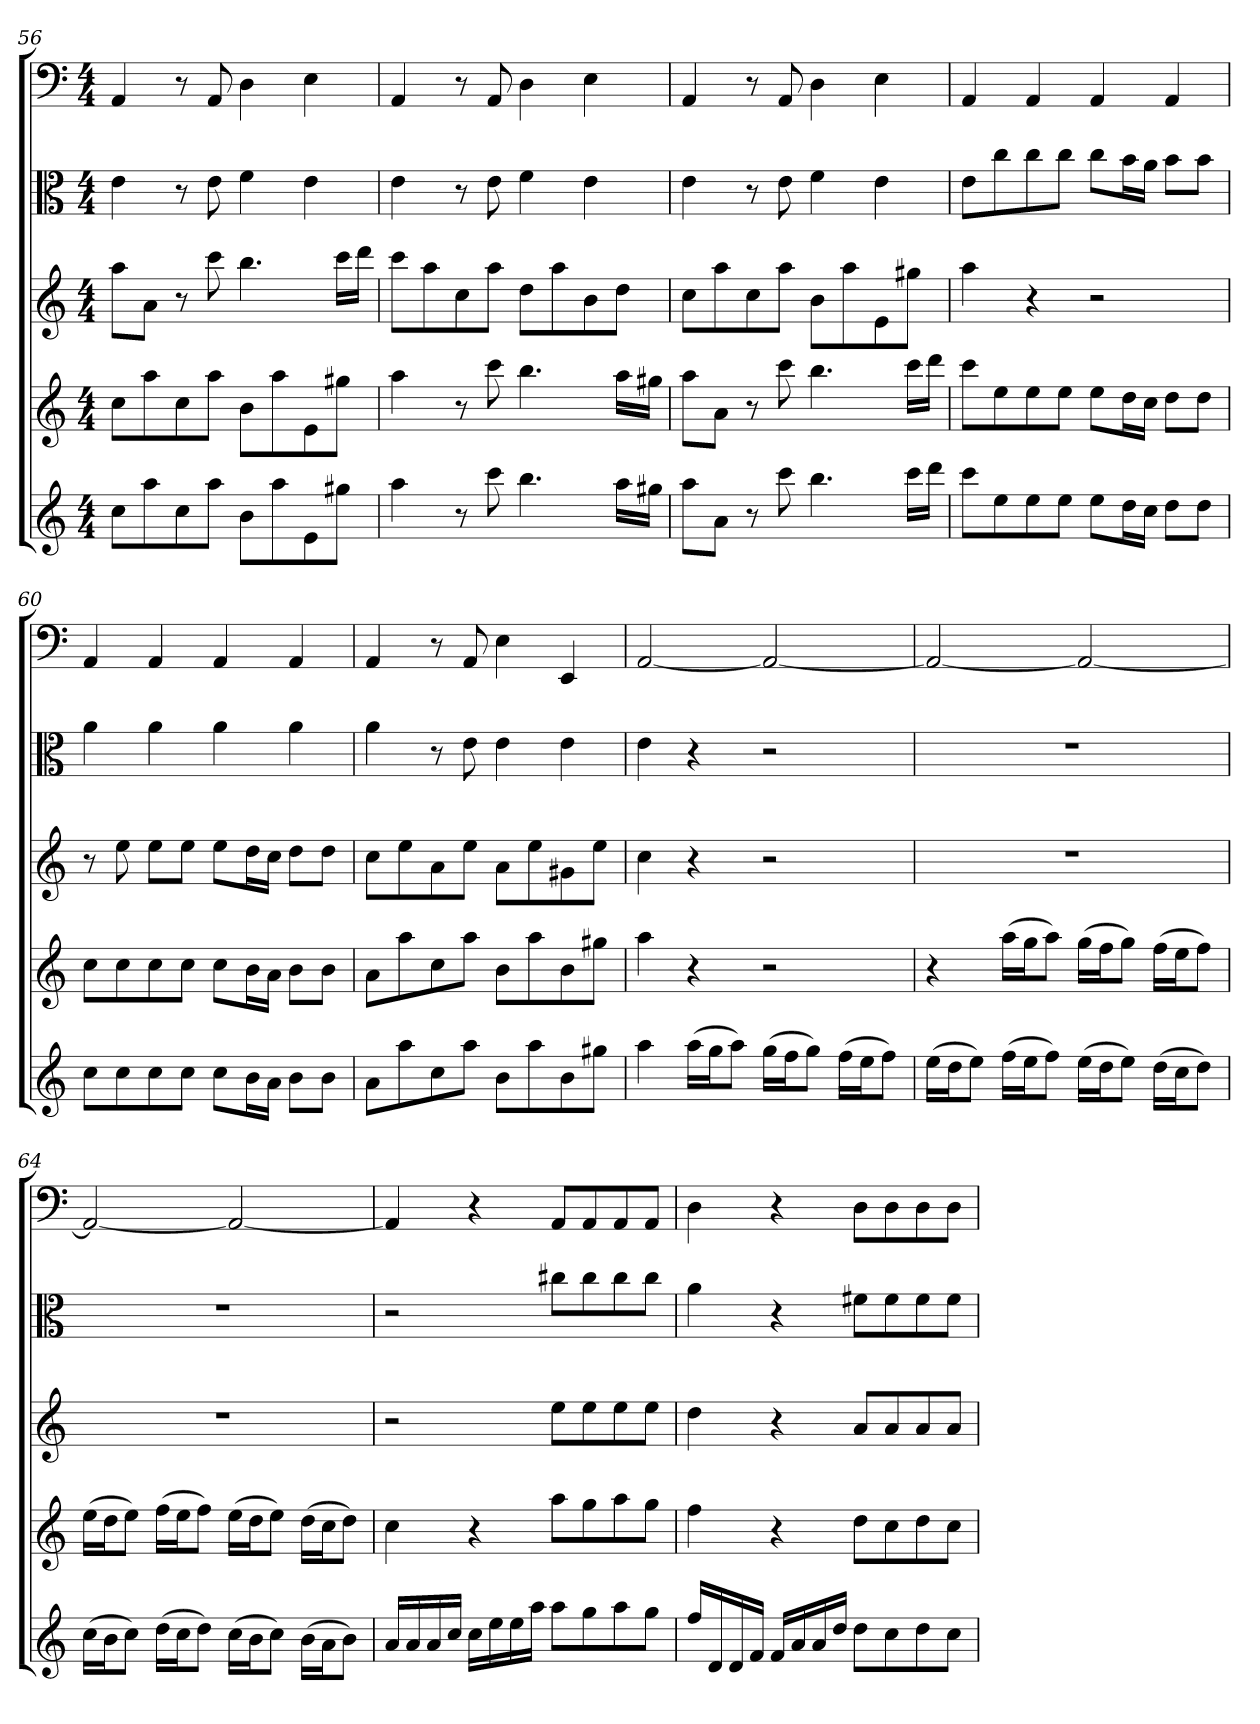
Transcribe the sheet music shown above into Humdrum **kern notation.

**kern	**kern	**kern	**kern	**kern
*part5	*part4	*part3	*part2	*part1
*staff5	*staff4	*staff3	*staff2	*staff1
*clefG2	*clefG2	*clefG2	*clefC3	*clefF4
*k[]	*k[]	*k[]	*k[]	*k[]
*C:	*C:	*C:	*C:	*C:
*M4/4	*M4/4	*M4/4	*M4/4	*M4/4
=56	=56	=56	=56	=56
8cc\L	8cc\L	8aa\L	4e\	4AA/
8aa\	8aa\	8a\J	.	.
8cc\	8cc\	8r	8r	8r
8aa\J	8aa\J	8ccc\	8e\	8AA/
8b\L	8b\L	4.bb\	4f\	4D\
8aa\	8aa\	.	.	.
8e\	8e\	.	4e\	4E\
8gg#X\J	8gg#X\J	16ccc\LL	.	.
.	.	16ddd\JJ	.	.
=57	=57	=57	=57	=57
4aa\	4aa\	8ccc\L	4e\	4AA/
.	.	8aa\	.	.
8r	8r	8cc\	8r	8r
8ccc\	8ccc\	8aa\J	8e\	8AA/
4.bb\	4.bb\	8dd\L	4f\	4D\
.	.	8aa\	.	.
.	.	8b\	4e\	4E\
16aa\LL	16aa\LL	8dd\J	.	.
16gg#X\JJ	16gg#X\JJ	.	.	.
=58	=58	=58	=58	=58
8aa\L	8aa\L	8cc\L	4e\	4AA/
8a\J	8a\J	8aa\	.	.
8r	8r	8cc\	8r	8r
8ccc\	8ccc\	8aa\J	8e\	8AA/
4.bb\	4.bb\	8b\L	4f\	4D\
.	.	8aa\	.	.
.	.	8e\	4e\	4E\
16ccc\LL	16ccc\LL	8gg#X\J	.	.
16ddd\JJ	16ddd\JJ	.	.	.
=59	=59	=59	=59	=59
8ccc\L	8ccc\L	4aa\	8e\L	4AA/
8ee\	8ee\	.	8cc\	.
8ee\	8ee\	4r	8cc\	4AA/
8ee\J	8ee\J	.	8cc\J	.
8ee\L	8ee\L	2r	8cc\L	4AA/
16dd\L	16dd\L	.	16b\L	.
16cc\JJ	16cc\JJ	.	16a\JJ	.
8dd\L	8dd\L	.	8b\L	4AA/
8dd\J	8dd\J	.	8b\J	.
=60	=60	=60	=60	=60
8cc\L	8cc\L	8r	4a\	4AA/
8cc\	8cc\	8ee\	.	.
8cc\	8cc\	8ee\L	4a\	4AA/
8cc\J	8cc\J	8ee\J	.	.
8cc\L	8cc\L	8ee\L	4a\	4AA/
16b\L	16b\L	16dd\L	.	.
16a\JJ	16a\JJ	16cc\JJ	.	.
8b\L	8b\L	8dd\L	4a\	4AA/
8b\J	8b\J	8dd\J	.	.
=61	=61	=61	=61	=61
8a\L	8a\L	8cc\L	4a\	4AA/
8aa\	8aa\	8ee\	.	.
8cc\	8cc\	8a\	8r	8r
8aa\J	8aa\J	8ee\J	8e\	8AA/
8b\L	8b\L	8a\L	4e\	4E\
8aa\	8aa\	8ee\	.	.
8b\	8b\	8g#X\	4e\	4EE/
8gg#X\J	8gg#X\J	8ee\J	.	.
=62	=62	=62	=62	=62
4aa\	4aa\	4cc\	4e\	[2AA/
(16aa\LL	4r	4r	4r	.
16gg\J	.	.	.	.
8aa\J)	.	.	.	.
(16gg\LL	2r	2r	2r	2AA/_
16ff\J	.	.	.	.
8gg\J)	.	.	.	.
(16ff\LL	.	.	.	.
16ee\J	.	.	.	.
8ff\J)	.	.	.	.
=63	=63	=63	=63	=63
(16ee\LL	4r	1r	1r	2AA/_
16dd\J	.	.	.	.
8ee\J)	.	.	.	.
(16ff\LL	(16aa\LL	.	.	.
16ee\J	16gg\J	.	.	.
8ff\J)	8aa\J)	.	.	.
(16ee\LL	(16gg\LL	.	.	2AA/_
16dd\J	16ff\J	.	.	.
8ee\J)	8gg\J)	.	.	.
(16dd\LL	(16ff\LL	.	.	.
16cc\J	16ee\J	.	.	.
8dd\J)	8ff\J)	.	.	.
=64	=64	=64	=64	=64
(16cc\LL	(16ee\LL	1r	1r	2AA/_
16b\J	16dd\J	.	.	.
8cc\J)	8ee\J)	.	.	.
(16dd\LL	(16ff\LL	.	.	.
16cc\J	16ee\J	.	.	.
8dd\J)	8ff\J)	.	.	.
(16cc\LL	(16ee\LL	.	.	2AA/_
16b\J	16dd\J	.	.	.
8cc\J)	8ee\J)	.	.	.
(16b\LL	(16dd\LL	.	.	.
16a\J	16cc\J	.	.	.
8b\J)	8dd\J)	.	.	.
=65	=65	=65	=65	=65
16a/LL	4cc\	2r	2r	4AA/]
16a/	.	.	.	.
16a/	.	.	.	.
16cc/JJ	.	.	.	.
16cc\LL	4r	.	.	4r
16ee\	.	.	.	.
16ee\	.	.	.	.
16aa\JJ	.	.	.	.
8aa\L	8aa\L	8ee\L	8cc#X\L	8AA/L
8gg\	8gg\	8ee\	8cc#\	8AA/
8aa\	8aa\	8ee\	8cc#\	8AA/
8gg\J	8gg\J	8ee\J	8cc#\J	8AA/J
=66	=66	=66	=66	=66
16ff/LL	4ff\	4dd\	4a\	4D\
16d/	.	.	.	.
16d/	.	.	.	.
16f/JJ	.	.	.	.
16f/LL	4r	4r	4r	4r
16a/	.	.	.	.
16a/	.	.	.	.
16dd/JJ	.	.	.	.
8dd\L	8dd\L	8a/L	8f#X\L	8D\L
8cc\	8cc\	8a/	8f#\	8D\
8dd\	8dd\	8a/	8f#\	8D\
8cc\J	8cc\J	8a/J	8f#\J	8D\J
=	=	=	=	=
*-	*-	*-	*-	*-
